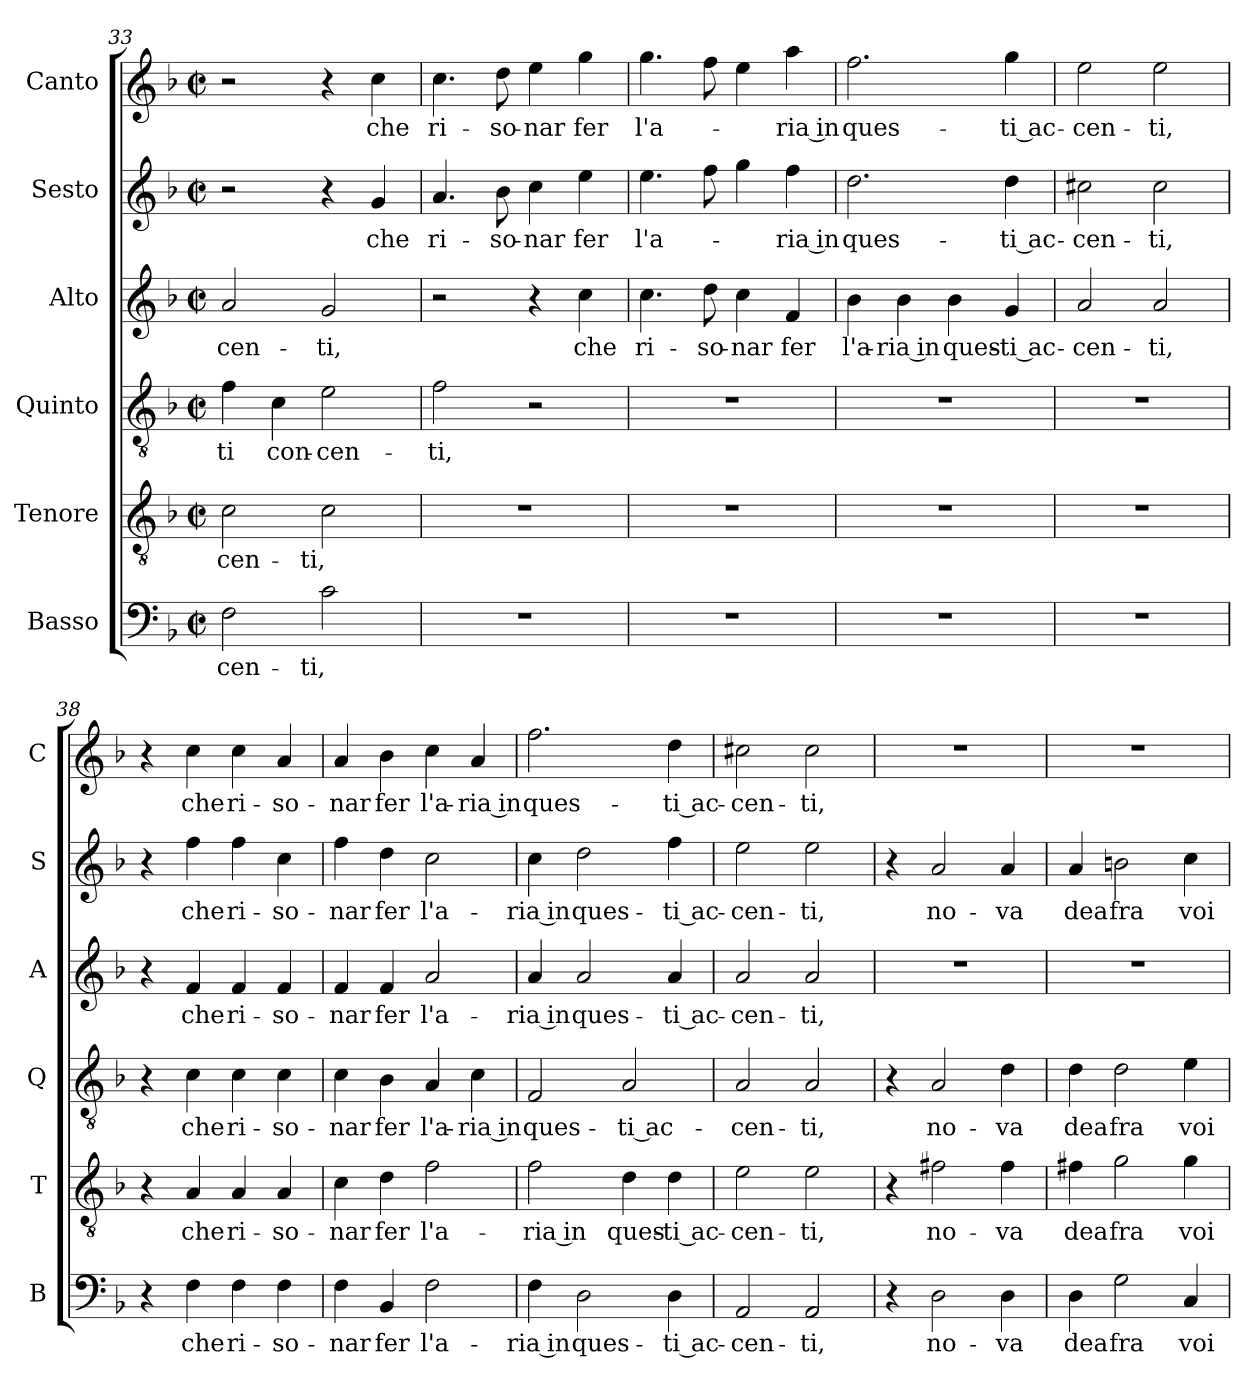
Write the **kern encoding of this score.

**kern	**text	**kern	**text	**kern	**text	**kern	**text	**kern	**text	**kern	**text
*part6	*part6	*part5	*part5	*part4	*part4	*part3	*part3	*part2	*part2	*part1	*part1
*staff6	*staff6	*staff5	*staff5	*staff4	*staff4	*staff3	*staff3	*staff2	*staff2	*staff1	*staff1
*I"Basso	*	*I"Tenore	*	*I"Quinto	*	*I"Alto	*	*I"Sesto	*	*I"Canto	*
*I'B	*	*I'T	*	*I'Q	*	*I'A	*	*I'S	*	*I'C	*
*clefF4	*	*clefGv2	*	*clefGv2	*	*clefG2	*	*clefG2	*	*clefG2	*
*k[b-]	*	*k[b-]	*	*k[b-]	*	*k[b-]	*	*k[b-]	*	*k[b-]	*
*F:	*	*F:	*	*F:	*	*F:	*	*F:	*	*F:	*
*M2/2	*	*M2/2	*	*M2/2	*	*M2/2	*	*M2/2	*	*M2/2	*
*met(c|)	*	*met(c|)	*	*met(c|)	*	*met(c|)	*	*met(c|)	*	*met(c|)	*
=33	=33	=33	=33	=33	=33	=33	=33	=33	=33	=33	=33
!	!LO:LY:b	!	!LO:LY:b	!	!LO:LY:b	!	!LO:LY:b	!	!	!	!
2F\	-cen-	2c\	-cen-	4f\	-ti	2a/	-cen-	2r	.	2r	.
!	!	!	!	!	!LO:LY:b	!	!	!	!	!	!
.	.	.	.	4c\	con-	.	.	.	.	.	.
!	!LO:LY:b	!	!LO:LY:b	!	!LO:LY:b	!	!LO:LY:b	!	!	!	!
2c\	-ti,	2c\	-ti,	2e\	-cen-	2g/	-ti,	4r	.	4r	.
!	!	!	!	!	!	!	!	!	!LO:LY:b	!	!LO:LY:b
.	.	.	.	.	.	.	.	4g/	che	4cc\	che
=34	=34	=34	=34	=34	=34	=34	=34	=34	=34	=34	=34
!	!	!	!	!	!LO:LY:b	!	!	!	!LO:LY:b	!	!LO:LY:b
1r	.	1r	.	2f\	-ti,	2r	.	4.a/	ri-	4.cc\	ri-
!	!	!	!	!	!	!	!	!	!LO:LY:b	!	!LO:LY:b
.	.	.	.	.	.	.	.	8b-\	-so-	8dd\	-so-
!	!	!	!	!	!	!	!	!	!LO:LY:b	!	!LO:LY:b
.	.	.	.	2r	.	4r	.	4cc\	-nar	4ee\	-nar
!	!	!	!	!	!	!	!LO:LY:b	!	!LO:LY:b	!	!LO:LY:b
.	.	.	.	.	.	4cc\	che	4ee\	fer	4gg\	fer
=35	=35	=35	=35	=35	=35	=35	=35	=35	=35	=35	=35
!	!	!	!	!	!	!	!LO:LY:b	!	!LO:LY:b	!	!LO:LY:b
1r	.	1r	.	1r	.	4.cc\	ri-	4.ee\	l'a-	4.gg\	l'a-
!	!	!	!	!	!	!	!LO:LY:b	!	!	!	!
.	.	.	.	.	.	8dd\	-so-	8ff\	.	8ff\	.
!	!	!	!	!	!	!	!LO:LY:b	!	!	!	!
.	.	.	.	.	.	4cc\	-nar	4gg\	.	4ee\	.
!	!	!	!	!	!	!	!LO:LY:b	!	!LO:LY:b	!	!LO:LY:b
.	.	.	.	.	.	4f/	fer	4ff\	-ria in	4aa\	-ria in
=36	=36	=36	=36	=36	=36	=36	=36	=36	=36	=36	=36
!	!	!	!	!	!	!	!LO:LY:b	!	!LO:LY:b	!	!LO:LY:b
1r	.	1r	.	1r	.	4b-\	l'a-	2.dd\	ques-	2.ff\	ques-
!	!	!	!	!	!	!	!LO:LY:b	!	!	!	!
.	.	.	.	.	.	4b-\	-ria in	.	.	.	.
!	!	!	!	!	!	!	!LO:LY:b	!	!	!	!
.	.	.	.	.	.	4b-\	ques-	.	.	.	.
!	!	!	!	!	!	!	!LO:LY:b	!	!LO:LY:b	!	!LO:LY:b
.	.	.	.	.	.	4g/	-ti ac-	4dd\	-ti ac-	4gg\	-ti ac-
=37	=37	=37	=37	=37	=37	=37	=37	=37	=37	=37	=37
!	!	!	!	!	!	!	!LO:LY:b	!	!LO:LY:b	!	!LO:LY:b
1r	.	1r	.	1r	.	2a/	-cen-	2cc#X\	-cen-	2ee\	-cen-
!	!	!	!	!	!	!	!LO:LY:b	!	!LO:LY:b	!	!LO:LY:b
.	.	.	.	.	.	2a/	-ti,	2cc#\	-ti,	2ee\	-ti,
!!LO:LB:g=z
=38	=38	=38	=38	=38	=38	=38	=38	=38	=38	=38	=38
4r	.	4r	.	4r	.	4r	.	4r	.	4r	.
!	!LO:LY:b	!	!LO:LY:b	!	!LO:LY:b	!	!LO:LY:b	!	!LO:LY:b	!	!LO:LY:b
4F\	che	4A/	che	4c\	che	4f/	che	4ff\	che	4cc\	che
!	!LO:LY:b	!	!LO:LY:b	!	!LO:LY:b	!	!LO:LY:b	!	!LO:LY:b	!	!LO:LY:b
4F\	ri-	4A/	ri-	4c\	ri-	4f/	ri-	4ff\	ri-	4cc\	ri-
!	!LO:LY:b	!	!LO:LY:b	!	!LO:LY:b	!	!LO:LY:b	!	!LO:LY:b	!	!LO:LY:b
4F\	-so-	4A/	-so-	4c\	-so-	4f/	-so-	4cc\	-so-	4a/	-so-
=39	=39	=39	=39	=39	=39	=39	=39	=39	=39	=39	=39
!	!LO:LY:b	!	!LO:LY:b	!	!LO:LY:b	!	!LO:LY:b	!	!LO:LY:b	!	!LO:LY:b
4F\	-nar	4c\	-nar	4c\	-nar	4f/	-nar	4ff\	-nar	4a/	-nar
!	!LO:LY:b	!	!LO:LY:b	!	!LO:LY:b	!	!LO:LY:b	!	!LO:LY:b	!	!LO:LY:b
4BB-/	fer	4d\	fer	4B-\	fer	4f/	fer	4dd\	fer	4b-\	fer
!	!LO:LY:b	!	!LO:LY:b	!	!LO:LY:b	!	!LO:LY:b	!	!LO:LY:b	!	!LO:LY:b
2F\	l'a-	2f\	l'a-	4A/	l'a-	2a/	l'a-	2cc\	l'a-	4cc\	l'a-
!	!	!	!	!	!LO:LY:b	!	!	!	!	!	!LO:LY:b
.	.	.	.	4c\	-ria in	.	.	.	.	4a/	-ria in
=40	=40	=40	=40	=40	=40	=40	=40	=40	=40	=40	=40
!	!LO:LY:b	!	!LO:LY:b	!	!LO:LY:b	!	!LO:LY:b	!	!LO:LY:b	!	!LO:LY:b
4F\	-ria in	2f\	-ria in	2F/	ques-	4a/	-ria in	4cc\	-ria in	2.ff\	ques-
!	!LO:LY:b	!	!	!	!	!	!LO:LY:b	!	!LO:LY:b	!	!
2D\	ques-	.	.	.	.	2a/	ques-	2dd\	ques-	.	.
!	!	!	!LO:LY:b	!	!LO:LY:b	!	!	!	!	!	!
.	.	4d\	ques-	2A/	-ti ac-	.	.	.	.	.	.
!	!LO:LY:b	!	!LO:LY:b	!	!	!	!LO:LY:b	!	!LO:LY:b	!	!LO:LY:b
4D\	-ti ac-	4d\	-ti ac-	.	.	4a/	-ti ac-	4ff\	-ti ac-	4dd\	-ti ac-
=41	=41	=41	=41	=41	=41	=41	=41	=41	=41	=41	=41
!	!LO:LY:b	!	!LO:LY:b	!	!LO:LY:b	!	!LO:LY:b	!	!LO:LY:b	!	!LO:LY:b
2AA/	-cen-	2e\	-cen-	2A/	-cen-	2a/	-cen-	2ee\	-cen-	2cc#X\	-cen-
!	!LO:LY:b	!	!LO:LY:b	!	!LO:LY:b	!	!LO:LY:b	!	!LO:LY:b	!	!LO:LY:b
2AA/	-ti,	2e\	-ti,	2A/	-ti,	2a/	-ti,	2ee\	-ti,	2cc#\	-ti,
=42	=42	=42	=42	=42	=42	=42	=42	=42	=42	=42	=42
4r	.	4r	.	4r	.	1r	.	4r	.	1r	.
!	!LO:LY:b	!	!LO:LY:b	!	!LO:LY:b	!	!	!	!LO:LY:b	!	!
2D\	no-	2f#X\	no-	2A/	no-	.	.	2a/	no-	.	.
!	!LO:LY:b	!	!LO:LY:b	!	!LO:LY:b	!	!	!	!LO:LY:b	!	!
4D\	-va	4f#\	-va	4d\	-va	.	.	4a/	-va	.	.
=43	=43	=43	=43	=43	=43	=43	=43	=43	=43	=43	=43
!	!LO:LY:b	!	!LO:LY:b	!	!LO:LY:b	!	!	!	!LO:LY:b	!	!
4D\	dea	4f#X\	dea	4d\	dea	1r	.	4a/	dea	1r	.
!	!LO:LY:b	!	!LO:LY:b	!	!LO:LY:b	!	!	!	!LO:LY:b	!	!
2G\	fra	2g\	fra	2d\	fra	.	.	2bn\	fra	.	.
!	!LO:LY:b	!	!LO:LY:b	!	!LO:LY:b	!	!	!	!LO:LY:b	!	!
4C/	voi	4g\	voi	4e\	voi	.	.	4cc\	voi	.	.
=	=	=	=	=	=	=	=	=	=	=	=
*-	*-	*-	*-	*-	*-	*-	*-	*-	*-	*-	*-
